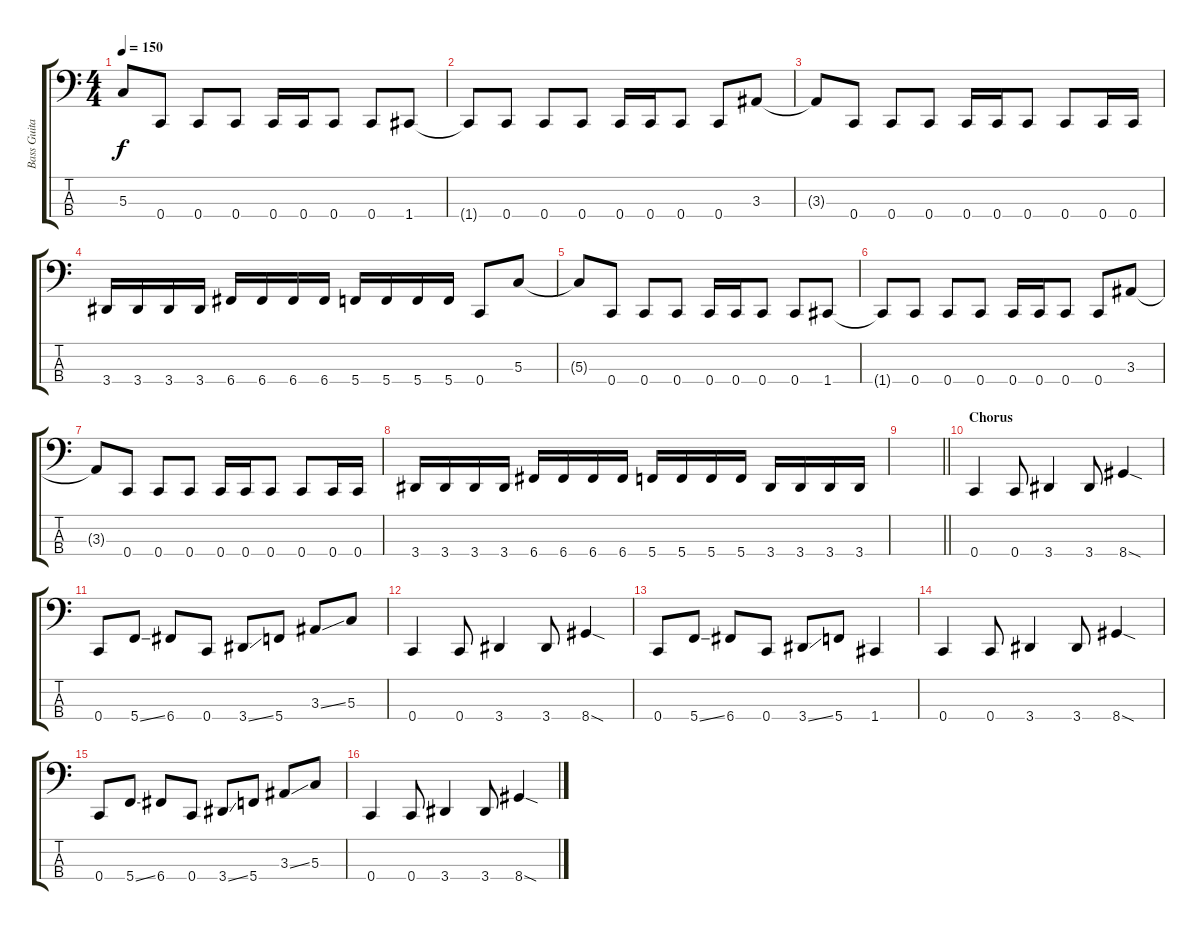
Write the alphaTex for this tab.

\track ("Bass Guitar" "Bass Guita") {instrument electricbasspick}
\staff {score tabs}
\tuning (F2 C2 G1 C1) {hide}
\ts (4 4)
\tempo 150
\clef f4
\ks c
5.3{t}.8{dy f} 0.4.8 0.4.8 0.4.8 0.4.16 0.4.16 0.4.8 0.4.8 1.4.8 |
1.4{t}.8 0.4.8 0.4.8 0.4.8 0.4.16 0.4.16 0.4.8 0.4.8 3.3.8 |
3.3{t}.8 0.4.8 0.4.8 0.4.8 0.4.16 0.4.16 0.4.8 0.4.8 0.4.16 0.4.16 |
3.4.16 3.4.16 3.4.16 3.4.16 6.4.16 6.4.16 6.4.16 6.4.16 5.4.16 5.4.16 5.4.16 5.4.16 0.4.8 5.3.8 |
5.3{t}.8 0.4.8 0.4.8 0.4.8 0.4.16 0.4.16 0.4.8 0.4.8 1.4.8 |
1.4{t}.8 0.4.8 0.4.8 0.4.8 0.4.16 0.4.16 0.4.8 0.4.8 3.3.8 |
3.3{t}.8 0.4.8 0.4.8 0.4.8 0.4.16 0.4.16 0.4.8 0.4.8 0.4.16 0.4.16 |
3.4.16 3.4.16 3.4.16 3.4.16 6.4.16 6.4.16 6.4.16 6.4.16 5.4.16 5.4.16 5.4.16 5.4.16 3.4.16 3.4.16 3.4.16 3.4.16 |
\barLineRight lightlight
|
\section ("" "Chorus")
0.4.4 0.4.8 3.4.4 3.4.8 8.4{sod}.4 |
0.4.8 5.4{ss}.8 6.4.8 0.4.8 3.4{ss}.8 5.4.8 3.3{ss}.8 5.3.8 |
0.4.4 0.4.8 3.4.4 3.4.8 8.4{sod}.4 |
0.4.8 5.4{ss}.8 6.4.8 0.4.8 3.4{ss}.8 5.4.8 1.4.4 |
0.4.4 0.4.8 3.4.4 3.4.8 8.4{sod}.4 |
0.4.8 5.4{ss}.8 6.4.8 0.4.8 3.4{ss}.8 5.4.8 3.3{ss}.8 5.3.8 |
0.4.4 0.4.8 3.4.4 3.4.8 8.4{sod}.4
